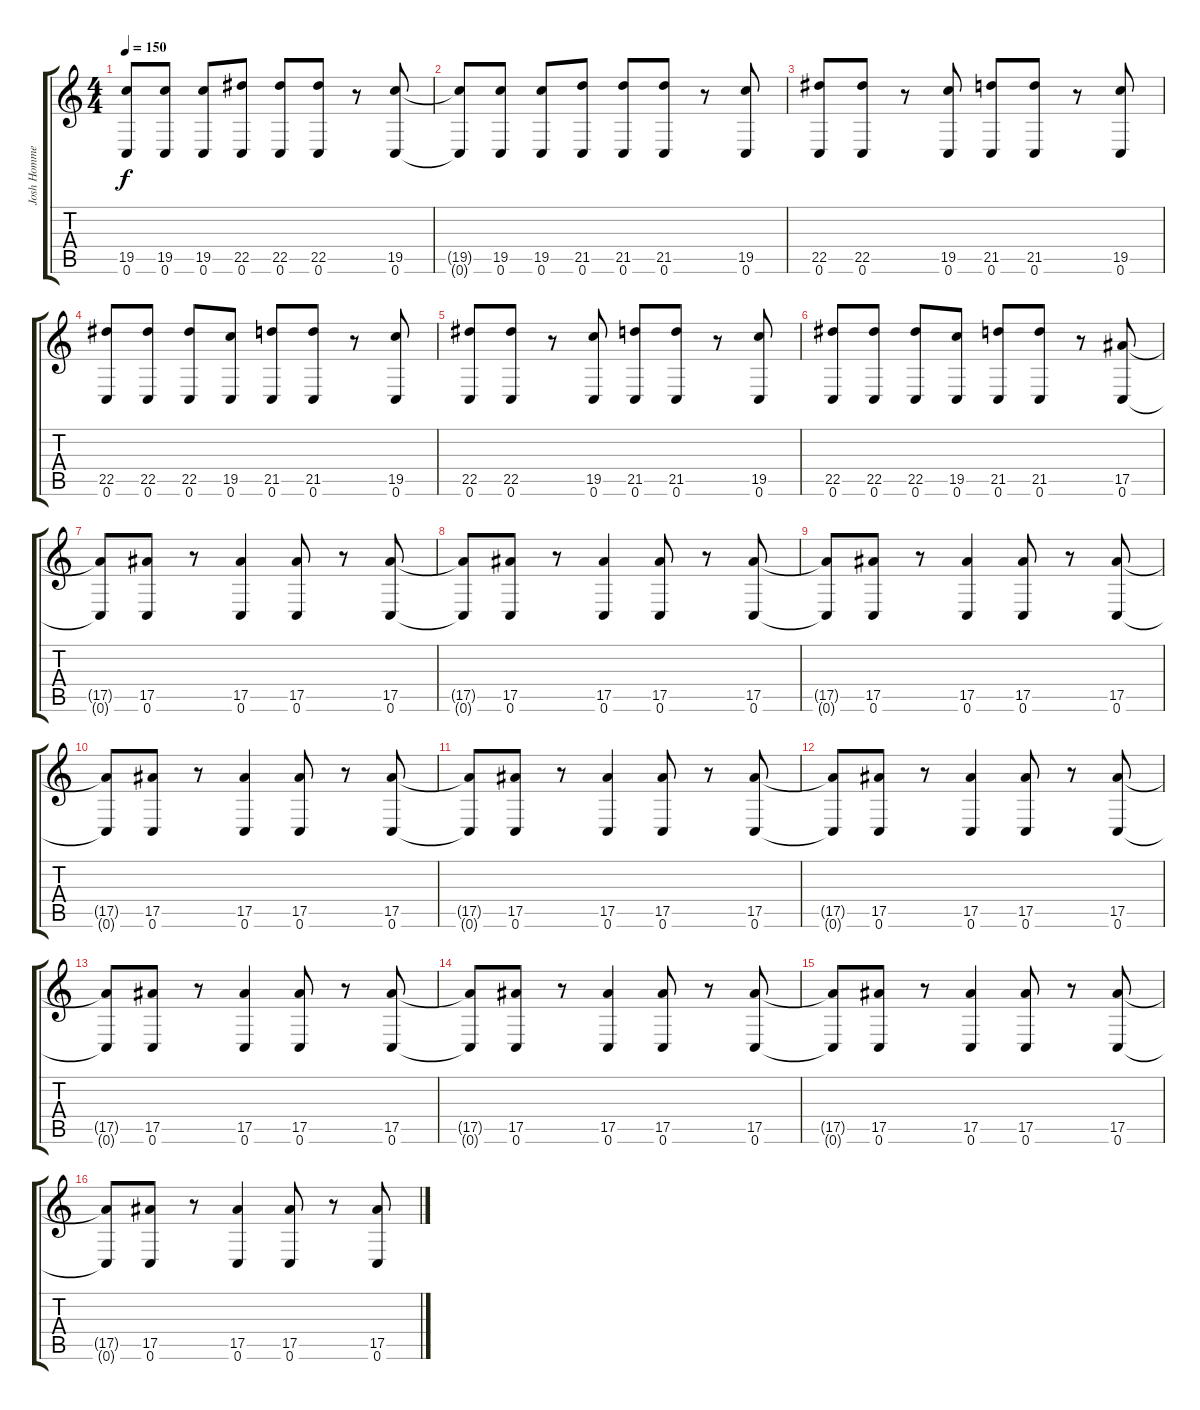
\track ("Josh Homme" "Josh Homme") {instrument distortionguitar}
\staff {score tabs}
\tuning (C4 G3 Eb3 Bb2 F2 C2) {hide}
\ts (4 4)
\tempo 150
\clef g2
\ks c
(19.5{t} 0.6{t}).8{dy f} (19.5 0.6).8 (19.5 0.6).8 (22.5 0.6).8 (22.5 0.6).8 (22.5 0.6).8 r.8 (19.5 0.6).8 |
(19.5{t} 0.6{t}).8 (19.5 0.6).8 (19.5 0.6).8 (21.5 0.6).8 (21.5 0.6).8 (21.5 0.6).8 r.8 (19.5 0.6).8 |
(22.5 0.6).8 (22.5 0.6).8 r.8 (19.5 0.6).8 (21.5 0.6).8 (21.5 0.6).8 r.8 (19.5 0.6).8 |
(22.5 0.6).8 (22.5 0.6).8 (22.5 0.6).8 (19.5 0.6).8 (21.5 0.6).8 (21.5 0.6).8 r.8 (19.5 0.6).8 |
(22.5 0.6).8 (22.5 0.6).8 r.8 (19.5 0.6).8 (21.5 0.6).8 (21.5 0.6).8 r.8 (19.5 0.6).8 |
(22.5 0.6).8 (22.5 0.6).8 (22.5 0.6).8 (19.5 0.6).8 (21.5 0.6).8 (21.5 0.6).8 r.8 (17.5 0.6).8 |
(17.5{t} 0.6{t}).8 (17.5 0.6).8 r.8 (17.5 0.6).4 (17.5 0.6).8 r.8 (17.5 0.6).8 |
(17.5{t} 0.6{t}).8 (17.5 0.6).8 r.8 (17.5 0.6).4 (17.5 0.6).8 r.8 (17.5 0.6).8 |
(17.5{t} 0.6{t}).8 (17.5 0.6).8 r.8 (17.5 0.6).4 (17.5 0.6).8 r.8 (17.5 0.6).8 |
(17.5{t} 0.6{t}).8 (17.5 0.6).8 r.8 (17.5 0.6).4 (17.5 0.6).8 r.8 (17.5 0.6).8 |
(17.5{t} 0.6{t}).8 (17.5 0.6).8 r.8 (17.5 0.6).4 (17.5 0.6).8 r.8 (17.5 0.6).8 |
(17.5{t} 0.6{t}).8 (17.5 0.6).8 r.8 (17.5 0.6).4 (17.5 0.6).8 r.8 (17.5 0.6).8 |
(17.5{t} 0.6{t}).8 (17.5 0.6).8 r.8 (17.5 0.6).4 (17.5 0.6).8 r.8 (17.5 0.6).8 |
(17.5{t} 0.6{t}).8 (17.5 0.6).8 r.8 (17.5 0.6).4 (17.5 0.6).8 r.8 (17.5 0.6).8 |
(17.5{t} 0.6{t}).8 (17.5 0.6).8 r.8 (17.5 0.6).4 (17.5 0.6).8 r.8 (17.5 0.6).8 |
(17.5{t} 0.6{t}).8 (17.5 0.6).8 r.8 (17.5 0.6).4 (17.5 0.6).8 r.8 (17.5 0.6).8
